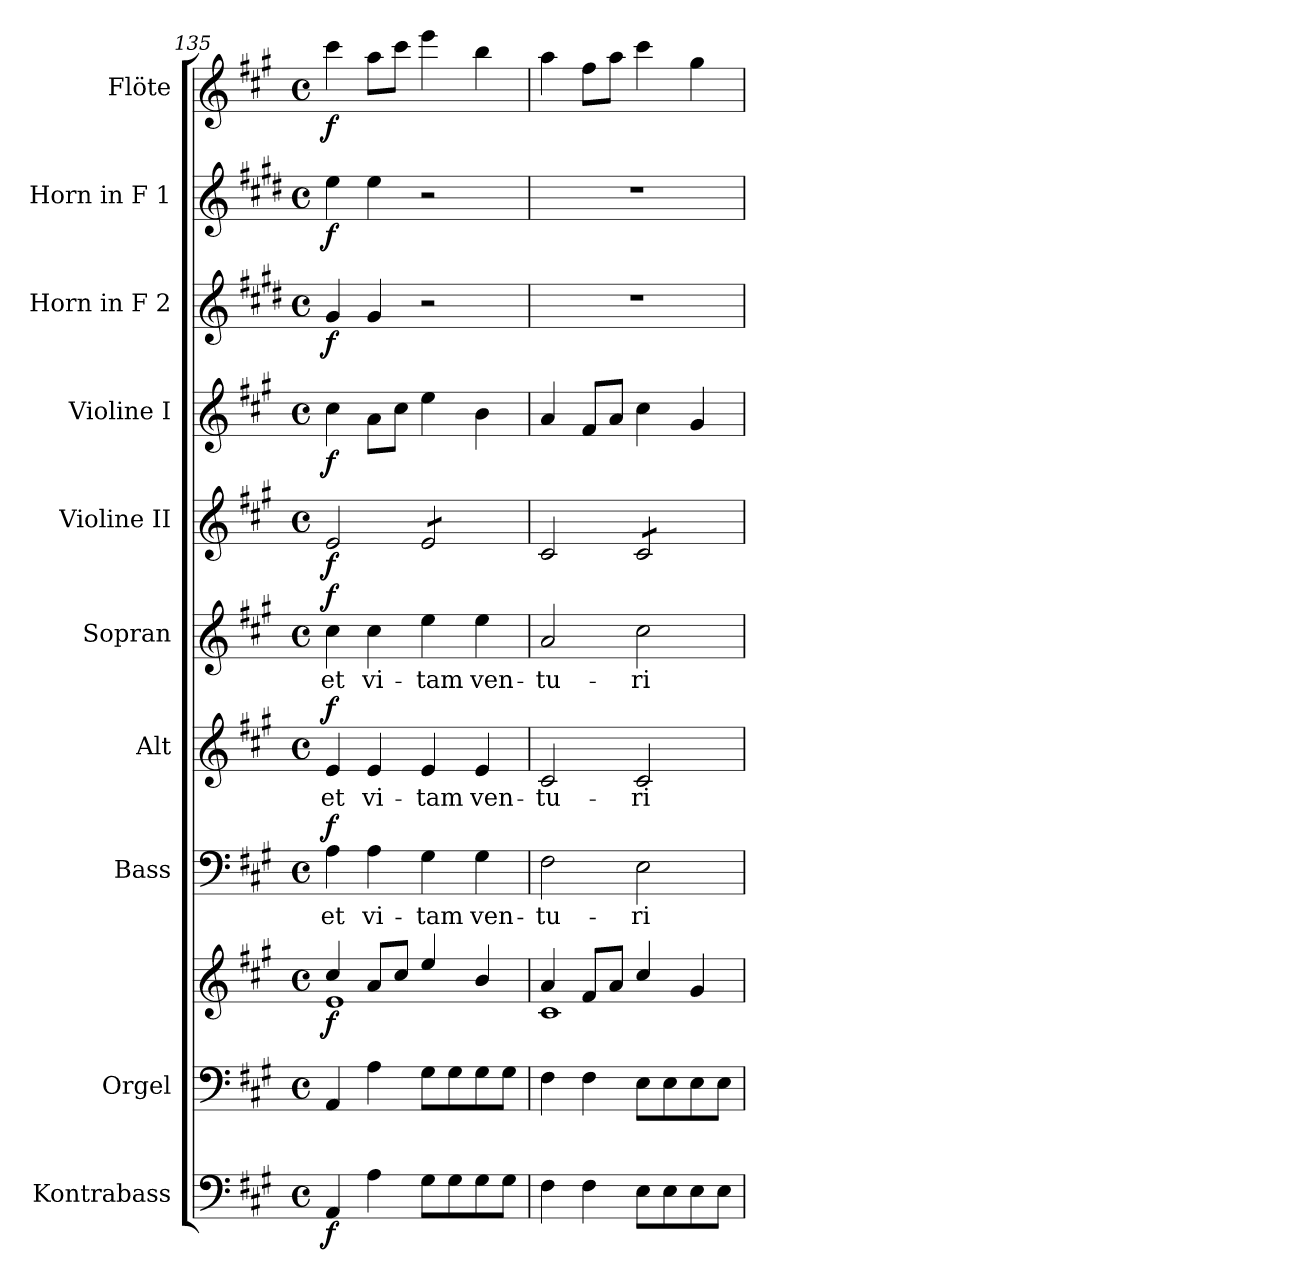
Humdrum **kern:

**kern	**dynam	**kern	**kern	**dynam	**kern	**text	**dynam	**kern	**text	**dynam	**kern	**text	**dynam	**kern	**dynam	**kern	**dynam	**kern	**dynam	**kern	**dynam	**kern	**dynam
*part10	*part10	*part9	*part9	*part9	*part8	*part8	*part8	*part7	*part7	*part7	*part6	*part6	*part6	*part5	*part5	*part4	*part4	*part3	*part3	*part2	*part2	*part1	*part1
*staff11	*staff11	*staff10	*staff9	*staff9/10	*staff8	*staff8	*staff8	*staff7	*staff7	*staff7	*staff6	*staff6	*staff6	*staff5	*staff5	*staff4	*staff4	*staff3	*staff3	*staff2	*staff2	*staff1	*staff1
*I"Kontrabass	*	*I"Orgel	*	*	*I"Bass	*	*	*I"Alt	*	*	*I"Sopran	*	*	*I"Violine II	*	*I"Violine I	*	*I"Horn in F 2	*	*I"Horn in F 1	*	*I"Flöte	*
*I'Kb.	*	*I'Org.	*	*	*I'B.	*	*	*I'A.	*	*	*I'S.	*	*	*I'Vl. II	*	*I'Vl. I	*	*	*	*	*	*I'Fl.	*
*clefF4	*	*clefF4	*clefG2	*	*clefF4	*	*	*clefG2	*	*	*clefG2	*	*	*clefG2	*	*clefG2	*	*clefG2	*	*clefG2	*	*clefG2	*
*ITrd7c12	*	*	*	*	*	*	*	*	*	*	*	*	*	*	*	*	*	*ITrd4c7	*	*ITrd4c7	*	*	*
*k[f#c#g#]	*	*k[f#c#g#]	*k[f#c#g#]	*	*k[f#c#g#]	*	*	*k[f#c#g#]	*	*	*k[f#c#g#]	*	*	*k[f#c#g#]	*	*k[f#c#g#]	*	*k[f#c#g#]	*	*k[f#c#g#]	*	*k[f#c#g#]	*
*A:	*	*A:	*A:	*	*A:	*	*	*A:	*	*	*A:	*	*	*A:	*	*A:	*	*A:	*	*A:	*	*A:	*
*M4/4	*	*M4/4	*M4/4	*	*M4/4	*	*	*M4/4	*	*	*M4/4	*	*	*M4/4	*	*M4/4	*	*M4/4	*	*M4/4	*	*M4/4	*
*met(c)	*	*met(c)	*met(c)	*	*met(c)	*	*	*met(c)	*	*	*met(c)	*	*	*met(c)	*	*met(c)	*	*met(c)	*	*met(c)	*	*met(c)	*
=135	=135	=135	=135	=135	=135	=135	=135	=135	=135	=135	=135	=135	=135	=135	=135	=135	=135	=135	=135	=135	=135	=135	=135
*	*	*	*^	*	*	*	*	*	*	*	*	*	*	*	*	*	*	*	*	*	*	*	*
!	!LO:DY:b	!	!	!	!LO:DY:b	!	!LO:LY:b	!LO:DY:a	!	!LO:LY:b	!LO:DY:a	!	!LO:LY:b	!LO:DY:a	!	!LO:DY:b	!	!LO:DY:b	!	!LO:DY:b	!	!LO:DY:b	!	!LO:DY:b
4AAA/	f	4AA/	4cc#/	1e	f	4A\	et	f	4e/	et	f	4cc#\	et	f	2e/	f	4cc#\	f	4c#/	f	4a\	f	4ccc#\	f
!	!	!	!	!	!	!	!LO:LY:b	!	!	!LO:LY:b	!	!	!LO:LY:b	!	!	!	!	!	!	!	!	!	!	!
4AA\	.	4A\	8a/L	.	.	4A\	vi-	.	4e/	vi-	.	4cc#\	vi-	.	.	.	8a\L	.	4c#/	.	4a\	.	8aa\L	.
.	.	.	8cc#/J	.	.	.	.	.	.	.	.	.	.	.	.	.	8cc#\J	.	.	.	.	.	8ccc#\J	.
!	!	!	!	!	!	!	!LO:LY:b	!	!	!LO:LY:b	!	!	!LO:LY:b	!	!	!	!	!	!	!	!	!	!	!
*	*	*	*	*	*	*	*	*	*	*	*	*	*	*	*tremolo	*	*	*	*	*	*	*	*	*
8GG#\L	.	8G#\L	4ee/	.	.	4G#\	-tam	.	4e/	-tam	.	4ee\	-tam	.	8e/L	.	4ee\	.	2r	.	2r	.	4eee\	.
8GG#\	.	8G#\	.	.	.	.	.	.	.	.	.	.	.	.	8e/	.	.	.	.	.	.	.	.	.
!	!	!	!	!	!	!	!LO:LY:b	!	!	!LO:LY:b	!	!	!LO:LY:b	!	!	!	!	!	!	!	!	!	!	!
8GG#\	.	8G#\	4b/	.	.	4G#\	ven-	.	4e/	ven-	.	4ee\	ven-	.	8e/	.	4b\	.	.	.	.	.	4bb\	.
8GG#\J	.	8G#\J	.	.	.	.	.	.	.	.	.	.	.	.	8e/J	.	.	.	.	.	.	.	.	.
*	*	*	*	*	*	*	*	*	*	*	*	*	*	*	*Xtremolo	*	*	*	*	*	*	*	*	*
!!LO:PB:g=z
=136	=136	=136	=136	=136	=136	=136	=136	=136	=136	=136	=136	=136	=136	=136	=136	=136	=136	=136	=136	=136	=136	=136	=136	=136
!	!	!	!	!	!	!	!LO:LY:b	!	!	!LO:LY:b	!	!	!LO:LY:b	!	!	!	!	!	!	!	!	!	!	!
4FF#\	.	4F#\	4a/	1c#	.	2F#\	-tu-	.	2c#/	-tu-	.	2a/	-tu-	.	2c#/	.	4a/	.	1r	.	1r	.	4aa\	.
4FF#\	.	4F#\	8f#/L	.	.	.	.	.	.	.	.	.	.	.	.	.	8f#/L	.	.	.	.	.	8ff#\L	.
.	.	.	8a/J	.	.	.	.	.	.	.	.	.	.	.	.	.	8a/J	.	.	.	.	.	8aa\J	.
!	!	!	!	!	!	!	!LO:LY:b	!	!	!LO:LY:b	!	!	!LO:LY:b	!	!	!	!	!	!	!	!	!	!	!
*	*	*	*	*	*	*	*	*	*	*	*	*	*	*	*tremolo	*	*	*	*	*	*	*	*	*
8EE\L	.	8E\L	4cc#/	.	.	2E\	-ri	.	2c#/	-ri	.	2cc#\	-ri	.	8c#/L	.	4cc#\	.	.	.	.	.	4ccc#\	.
8EE\	.	8E\	.	.	.	.	.	.	.	.	.	.	.	.	8c#/	.	.	.	.	.	.	.	.	.
8EE\	.	8E\	4g#/	.	.	.	.	.	.	.	.	.	.	.	8c#/	.	4g#/	.	.	.	.	.	4gg#\	.
8EE\J	.	8E\J	.	.	.	.	.	.	.	.	.	.	.	.	8c#/J	.	.	.	.	.	.	.	.	.
*	*	*	*	*	*	*	*	*	*	*	*	*	*	*	*Xtremolo	*	*	*	*	*	*	*	*	*
*	*	*	*v	*v	*	*	*	*	*	*	*	*	*	*	*	*	*	*	*	*	*	*	*	*
=	=	=	=	=	=	=	=	=	=	=	=	=	=	=	=	=	=	=	=	=	=	=	=
*-	*-	*-	*-	*-	*-	*-	*-	*-	*-	*-	*-	*-	*-	*-	*-	*-	*-	*-	*-	*-	*-	*-	*-
